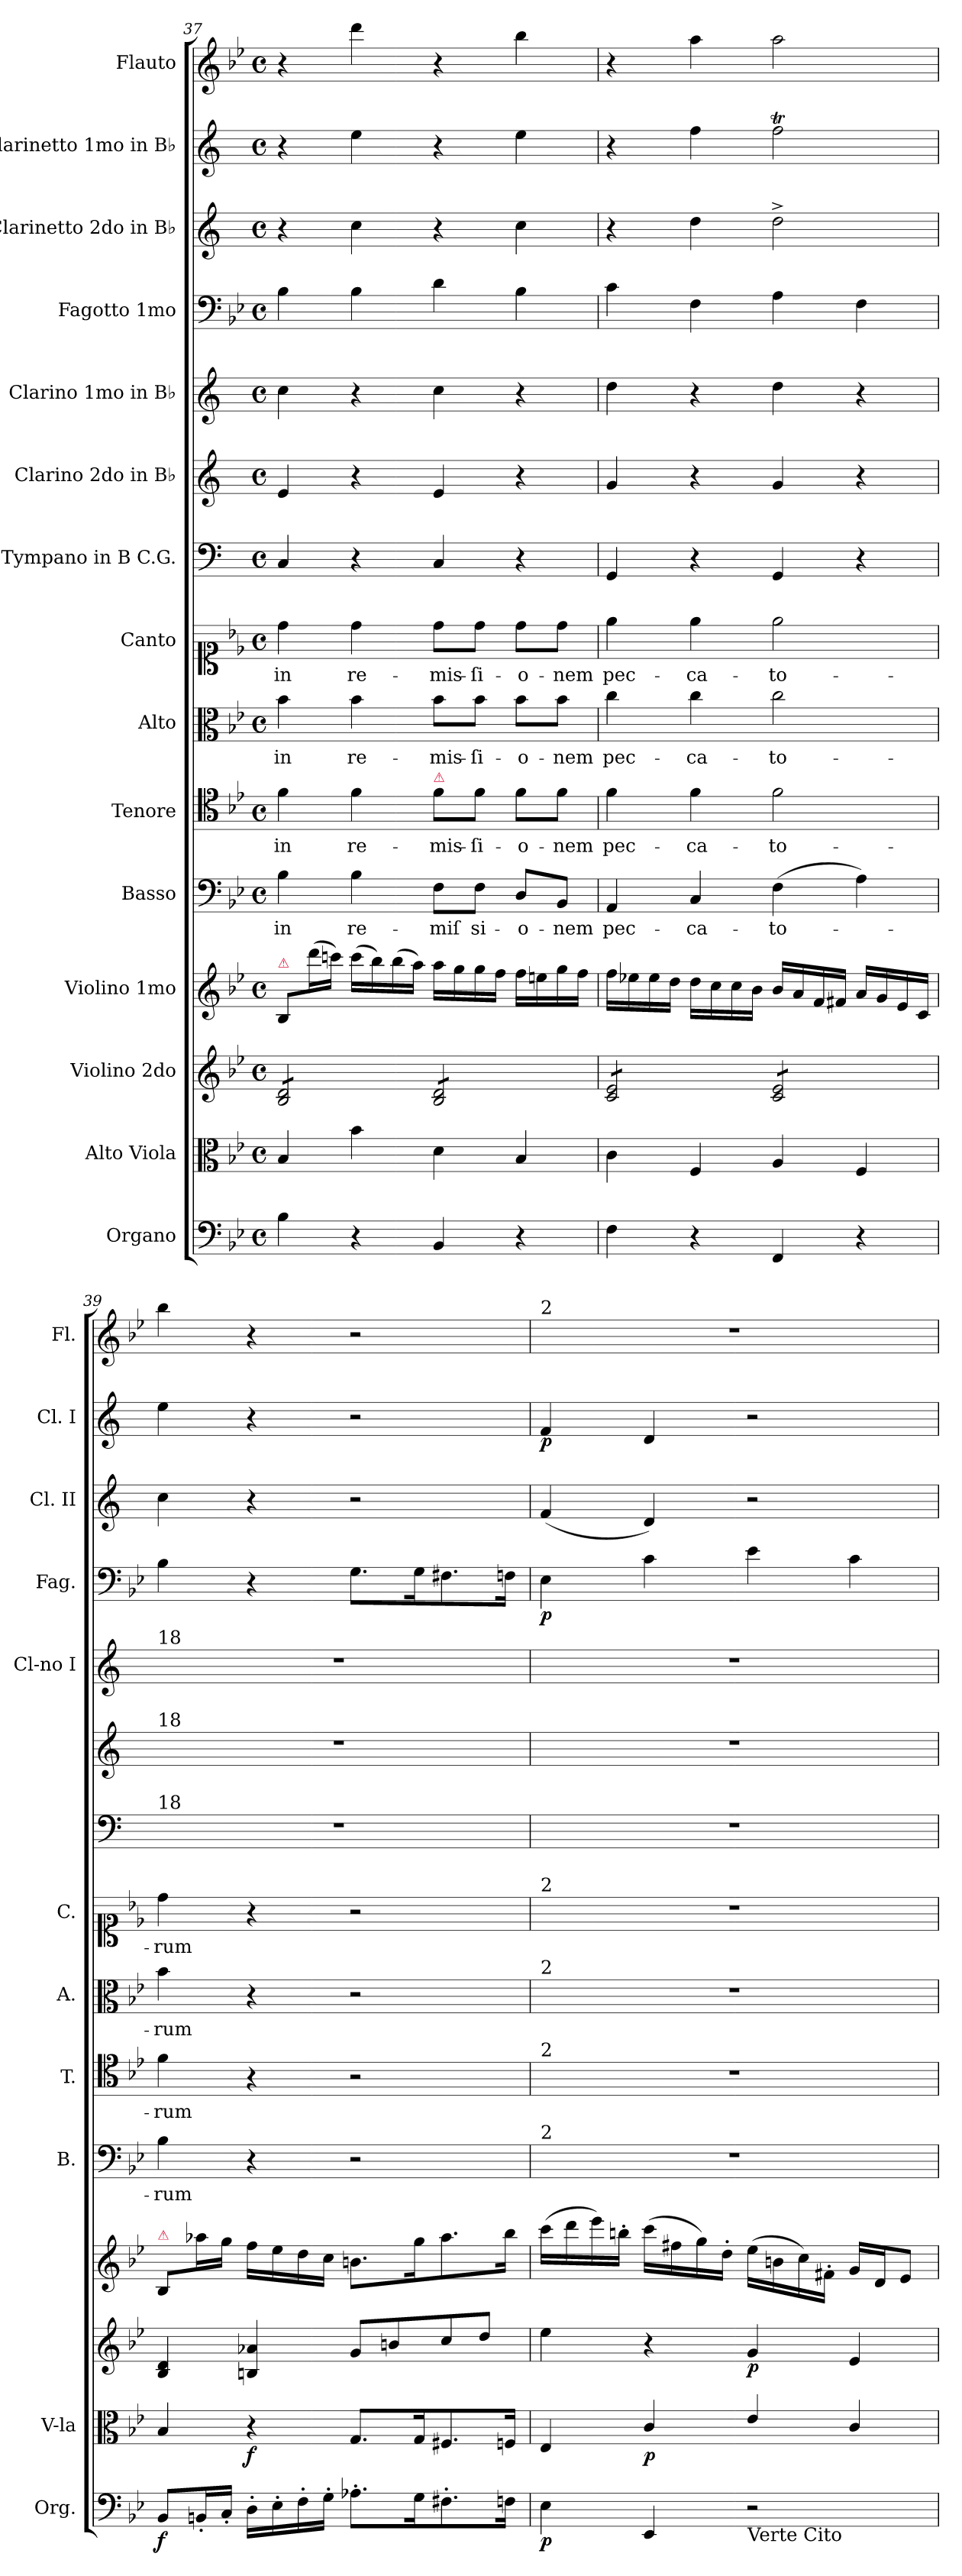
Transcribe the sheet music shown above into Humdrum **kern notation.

**kern	**dynam	**kern	**dynam	**kern	**dynam	**kern	**kern	**text	**kern	**text	**kern	**text	**kern	**text	**kern	**kern	**kern	**kern	**dynam	**kern	**kern	**dynam	**kern
*part15	*part15	*part14	*part14	*part13	*part13	*part12	*part11	*part11	*part10	*part10	*part9	*part9	*part8	*part8	*part7	*part6	*part5	*part4	*part4	*part3	*part2	*part2	*part1
*staff15	*staff15	*staff14	*staff14	*staff13	*staff13	*staff12	*staff11	*staff11	*staff10	*staff10	*staff9	*staff9	*staff8	*staff8	*staff7	*staff6	*staff5	*staff4	*staff4	*staff3	*staff2	*staff2	*staff1
*I"Organo	*	*I"Alto Viola	*	*I"Violino 2do	*	*I"Violino 1mo	*I"Basso	*	*I"Tenore	*	*I"Alto	*	*I"Canto	*	*I"Tympano in B C.G.	*I"Clarino 2do in B♭	*I"Clarino 1mo in B♭	*I"Fagotto 1mo	*	*I"Clarinetto 2do in B♭	*I"Clarinetto 1mo in B♭	*	*I"Flauto
*I'Org.	*	*I'V-la	*	*	*	*	*I'B.	*	*I'T.	*	*I'A.	*	*I'C.	*	*	*	*I'Cl-no I	*I'Fag.	*	*I'Cl. II	*I'Cl. I	*	*I'Fl.
*clefF4	*	*clefC3	*	*clefG2	*	*clefG2	*clefF4	*	*clefC4	*	*clefC3	*	*clefC1	*	*clefF4	*clefG2	*clefG2	*clefF4	*	*clefG2	*clefG2	*	*clefG2
*	*	*	*	*	*	*	*	*	*	*	*	*	*	*	*ITrd1c2	*ITrd1c2	*ITrd1c2	*	*	*ITrd1c2	*ITrd1c2	*	*
*k[b-e-]	*	*k[b-e-]	*	*k[b-e-]	*	*k[b-e-]	*k[b-e-]	*	*k[b-e-]	*	*k[b-e-]	*	*k[b-e-]	*	*k[b-e-]	*k[b-e-]	*k[b-e-]	*k[b-e-]	*	*k[b-e-]	*k[b-e-]	*	*k[b-e-]
*B-:	*	*B-:	*	*B-:	*	*B-:	*B-:	*	*B-:	*	*B-:	*	*B-:	*	*B-:	*B-:	*B-:	*B-:	*	*B-:	*B-:	*	*B-:
*M4/4	*	*M4/4	*	*M4/4	*	*M4/4	*M4/4	*	*M4/4	*	*M4/4	*	*M4/4	*	*M4/4	*M4/4	*M4/4	*M4/4	*	*M4/4	*M4/4	*	*M4/4
*met(c)	*	*met(c)	*	*met(c)	*	*met(c)	*met(c)	*	*met(c)	*	*met(c)	*	*met(c)	*	*met(c)	*met(c)	*met(c)	*met(c)	*	*met(c)	*met(c)	*	*met(c)
=37	=37	=37	=37	=37	=37	=37	=37	=37	=37	=37	=37	=37	=37	=37	=37	=37	=37	=37	=37	=37	=37	=37	=37
!	!	!	!	!	!	!LO:TX:a:color=crimson:t=⚠	!	!	!	!	!	!	!	!	!	!	!	!	!	!	!	!	!
*	*	*	*	*tremolo	*	*	*	*	*	*	*	*	*	*	*	*	*	*	*	*	*	*	*
4B-\	.	4B-/	.	8B-/ 8d/L	.	8B-/L	4B-\	in	4f\	in	4b-\	in	4dd\	in	4BB-/	4d/	4b-\	4B-\	.	4r	4r	.	4r
.	.	.	.	8B-/ 8d/	.	(16ddd\L	.	.	.	.	.	.	.	.	.	.	.	.	.	.	.	.	.
.	.	.	.	.	.	16cccn\JJ)	.	.	.	.	.	.	.	.	.	.	.	.	.	.	.	.	.
4r	.	4b-\	.	8B-/ 8d/	.	(16ccc\LL	4B-\	re-	4f\	re-	4b-\	re-	4dd\	re-	4r	4r	4r	4B-\	.	4b-\	4dd\	.	4ddd\
.	.	.	.	.	.	16bb-\)	.	.	.	.	.	.	.	.	.	.	.	.	.	.	.	.	.
.	.	.	.	8B-/ 8d/J	.	(16bb-\	.	.	.	.	.	.	.	.	.	.	.	.	.	.	.	.	.
.	.	.	.	.	.	16aa\JJ)	.	.	.	.	.	.	.	.	.	.	.	.	.	.	.	.	.
!	!	!	!	!	!	!	!	!	!LO:TX:a:color=crimson:t=⚠	!	!	!	!	!	!	!	!	!	!	!	!	!	!
4BB-/	.	4d\	.	8B-/ 8d/L	.	16aa\LL	8F\L	-miſ	8f\L	-mis-	8b-\L	-mis-	8dd\L	-mis-	4BB-/	4d/	4b-\	4d\	.	4r	4r	.	4r
.	.	.	.	.	.	16gg\	.	.	.	.	.	.	.	.	.	.	.	.	.	.	.	.	.
.	.	.	.	8B-/ 8d/	.	16gg\	8F\J	-si-	8f\J	-ſi-	8b-\J	-ſi-	8dd\J	-ſi-	.	.	.	.	.	.	.	.	.
.	.	.	.	.	.	16ff\JJ	.	.	.	.	.	.	.	.	.	.	.	.	.	.	.	.	.
4r	.	4B-/	.	8B-/ 8d/	.	16ff\LL	8D/L	-o-	8f\L	-o-	8b-\L	-o-	8dd\L	-o-	4r	4r	4r	4B-\	.	4b-\	4dd\	.	4bb-\
.	.	.	.	.	.	16een\	.	.	.	.	.	.	.	.	.	.	.	.	.	.	.	.	.
.	.	.	.	8B-/ 8d/J	.	16gg\	8BB-/J	-nem	8f\J	-nem	8b-\J	-nem	8dd\J	-nem	.	.	.	.	.	.	.	.	.
.	.	.	.	.	.	16ff\JJ	.	.	.	.	.	.	.	.	.	.	.	.	.	.	.	.	.
=38	=38	=38	=38	=38	=38	=38	=38	=38	=38	=38	=38	=38	=38	=38	=38	=38	=38	=38	=38	=38	=38	=38	=38
4F\	.	4c\	.	8c/ 8e-/L	.	16ff\LL	4AA/	pec-	4f\	pec-	4cc\	pec-	4ee-\	pec-	4FF/	4f/	4cc\	4c\	.	4r	4r	.	4r
.	.	.	.	.	.	16ee-X\	.	.	.	.	.	.	.	.	.	.	.	.	.	.	.	.	.
.	.	.	.	8c/ 8e-/	.	16ee-\	.	.	.	.	.	.	.	.	.	.	.	.	.	.	.	.	.
.	.	.	.	.	.	16dd\JJ	.	.	.	.	.	.	.	.	.	.	.	.	.	.	.	.	.
4r	.	4F/	.	8c/ 8e-/	.	16dd\LL	4C/	-ca-	4f\	-ca-	4cc\	-ca-	4ee-\	-ca-	4r	4r	4r	4F\	.	4cc\	4ee-\	.	4aa\
.	.	.	.	.	.	16cc\	.	.	.	.	.	.	.	.	.	.	.	.	.	.	.	.	.
.	.	.	.	8c/ 8e-/J	.	16cc\	.	.	.	.	.	.	.	.	.	.	.	.	.	.	.	.	.
.	.	.	.	.	.	16b-\JJ	.	.	.	.	.	.	.	.	.	.	.	.	.	.	.	.	.
4FF/	.	4A/	.	8c/ 8e-/L	.	16b-/LL	(4F\	-to-	2f\	-to-	2cc\	-to-	2ee-\	-to-	4FF/	4f/	4cc\	4A\	.	2cc^\	2ee-T\	.	2aa\
.	.	.	.	.	.	16a/	.	.	.	.	.	.	.	.	.	.	.	.	.	.	.	.	.
.	.	.	.	8c/ 8e-/	.	16f/	.	.	.	.	.	.	.	.	.	.	.	.	.	.	.	.	.
.	.	.	.	.	.	16f#X/JJ	.	.	.	.	.	.	.	.	.	.	.	.	.	.	.	.	.
4r	.	4F/	.	8c/ 8e-/	.	16a/LL	4A\)	.	.	.	.	.	.	.	4r	4r	4r	4F\	.	.	.	.	.
.	.	.	.	.	.	16g/	.	.	.	.	.	.	.	.	.	.	.	.	.	.	.	.	.
.	.	.	.	8c/ 8e-/J	.	16e-/	.	.	.	.	.	.	.	.	.	.	.	.	.	.	.	.	.
*	*	*	*	*Xtremolo	*	*	*	*	*	*	*	*	*	*	*	*	*	*	*	*	*	*	*
.	.	.	.	.	.	16c/JJ	.	.	.	.	.	.	.	.	.	.	.	.	.	.	.	.	.
=39	=39	=39	=39	=39	=39	=39	=39	=39	=39	=39	=39	=39	=39	=39	=39	=39	=39	=39	=39	=39	=39	=39	=39
!	!	!	!	!	!	!	!	!	!	!	!	!	!	!	!	!	!LO:TX:a:t=18	!	!	!	!	!	!
!	!	!	!	!	!	!	!	!	!	!	!	!	!	!	!	!LO:TX:a:t=18	!	!	!	!	!	!	!
!	!	!	!	!	!	!	!	!	!	!	!	!	!	!	!LO:TX:a:t=18	!	!	!	!	!	!	!	!
!	!	!	!	!	!	!LO:TX:a:color=crimson:t=⚠	!	!	!	!	!	!	!	!	!	!	!	!	!	!	!	!	!
8BB-/L	f	4B-/	.	4B-/ 4d/	.	8B-/L	4B-\	-rum	4f\	-rum	4b-\	-rum	4dd\	-rum	1r	1r	1r	4B-\	.	4b-\	4dd\	.	4bb-\
16BBn'/L	.	.	.	.	.	16aa-X\L	.	.	.	.	.	.	.	.	.	.	.	.	.	.	.	.	.
16C'/JJ	.	.	.	.	.	16gg\JJ	.	.	.	.	.	.	.	.	.	.	.	.	.	.	.	.	.
16D'\LL	.	4r	f	4Bn/ 4a-X/	.	16ff\LL	4r	.	4r	.	4r	.	4r	.	.	.	.	4r	.	4r	4r	.	4r
16E-'\	.	.	.	.	.	16ee-\	.	.	.	.	.	.	.	.	.	.	.	.	.	.	.	.	.
16F'\	.	.	.	.	.	16dd\	.	.	.	.	.	.	.	.	.	.	.	.	.	.	.	.	.
16G'\JJ	.	.	.	.	.	16cc\JJ	.	.	.	.	.	.	.	.	.	.	.	.	.	.	.	.	.
!	!	!	!	!	!	!	!	!	!	!	!	!	!	!	!	!	!	!	!LO:DY:b	!	!	!	!
8.A-X'\L	.	8.G/L	.	8g/L	.	8.bn\L	2r	.	2r	.	2r	.	2r	.	.	.	.	8.G\L	for	2r	2r	.	2r
.	.	.	.	8bn/	.	.	.	.	.	.	.	.	.	.	.	.	.	.	.	.	.	.	.
16G\K	.	16G/K	.	.	.	16gg\K	.	.	.	.	.	.	.	.	.	.	.	16G\K	.	.	.	.	.
8.F#X'\	.	8.F#X/	.	8cc/	.	8.aa-\	.	.	.	.	.	.	.	.	.	.	.	8.F#X\	.	.	.	.	.
.	.	.	.	8dd/J	.	.	.	.	.	.	.	.	.	.	.	.	.	.	.	.	.	.	.
16Fn\Jk	.	16Fn/Jk	.	.	.	16bb-\Jk	.	.	.	.	.	.	.	.	.	.	.	16Fn\Jk	.	.	.	.	.
=40	=40	=40	=40	=40	=40	=40	=40	=40	=40	=40	=40	=40	=40	=40	=40	=40	=40	=40	=40	=40	=40	=40	=40
!	!	!	!	!	!	!	!	!	!	!	!	!	!	!	!	!	!	!	!	!	!	!	!LO:TX:a:t=2
!	!	!	!	!	!	!	!	!	!	!	!	!	!LO:TX:a:t=2	!	!	!	!	!	!	!	!	!	!
!	!	!	!	!	!	!	!	!	!	!	!LO:TX:a:t=2	!	!	!	!	!	!	!	!	!	!	!	!
!	!	!	!	!	!	!	!	!	!LO:TX:a:t=2	!	!	!	!	!	!	!	!	!	!	!	!	!	!
!	!	!	!	!	!	!	!LO:TX:a:t=2	!	!	!	!	!	!	!	!	!	!	!	!	!	!	!	!
4E-\	p	4E-/	.	4ee-\	.	(16ccc\LL	1r	.	1r	.	1r	.	1r	.	1r	1r	1r	4E-\	p	(4e-/	4e-/	p	1r
.	.	.	.	.	.	16ddd\	.	.	.	.	.	.	.	.	.	.	.	.	.	.	.	.	.
.	.	.	.	.	.	16eee-\)	.	.	.	.	.	.	.	.	.	.	.	.	.	.	.	.	.
.	.	.	.	.	.	16bbn'\JJ	.	.	.	.	.	.	.	.	.	.	.	.	.	.	.	.	.
4EE-/	.	4c/	p	4r	.	(16ccc\LL	.	.	.	.	.	.	.	.	.	.	.	4c\	.	4c/)	4c/	.	.
.	.	.	.	.	.	16ff#X\	.	.	.	.	.	.	.	.	.	.	.	.	.	.	.	.	.
.	.	.	.	.	.	16gg\)	.	.	.	.	.	.	.	.	.	.	.	.	.	.	.	.	.
.	.	.	.	.	.	16dd'\JJ	.	.	.	.	.	.	.	.	.	.	.	.	.	.	.	.	.
!LO:TX:b:t=Verte Cito	!	!	!	!	!	!	!	!	!	!	!	!	!	!	!	!	!	!	!	!	!	!	!
2r	.	4e-/	.	4g/	p	(16ee-\LL	.	.	.	.	.	.	.	.	.	.	.	4e-\	.	2r	2r	.	.
.	.	.	.	.	.	16bn\	.	.	.	.	.	.	.	.	.	.	.	.	.	.	.	.	.
.	.	.	.	.	.	16cc\)	.	.	.	.	.	.	.	.	.	.	.	.	.	.	.	.	.
.	.	.	.	.	.	16f#X'\JJ	.	.	.	.	.	.	.	.	.	.	.	.	.	.	.	.	.
.	.	4c/	.	4e-/	.	16g/LL	.	.	.	.	.	.	.	.	.	.	.	4c\	.	.	.	.	.
.	.	.	.	.	.	16d/J	.	.	.	.	.	.	.	.	.	.	.	.	.	.	.	.	.
.	.	.	.	.	.	8e-/J	.	.	.	.	.	.	.	.	.	.	.	.	.	.	.	.	.
=	=	=	=	=	=	=	=	=	=	=	=	=	=	=	=	=	=	=	=	=	=	=	=
*-	*-	*-	*-	*-	*-	*-	*-	*-	*-	*-	*-	*-	*-	*-	*-	*-	*-	*-	*-	*-	*-	*-	*-
